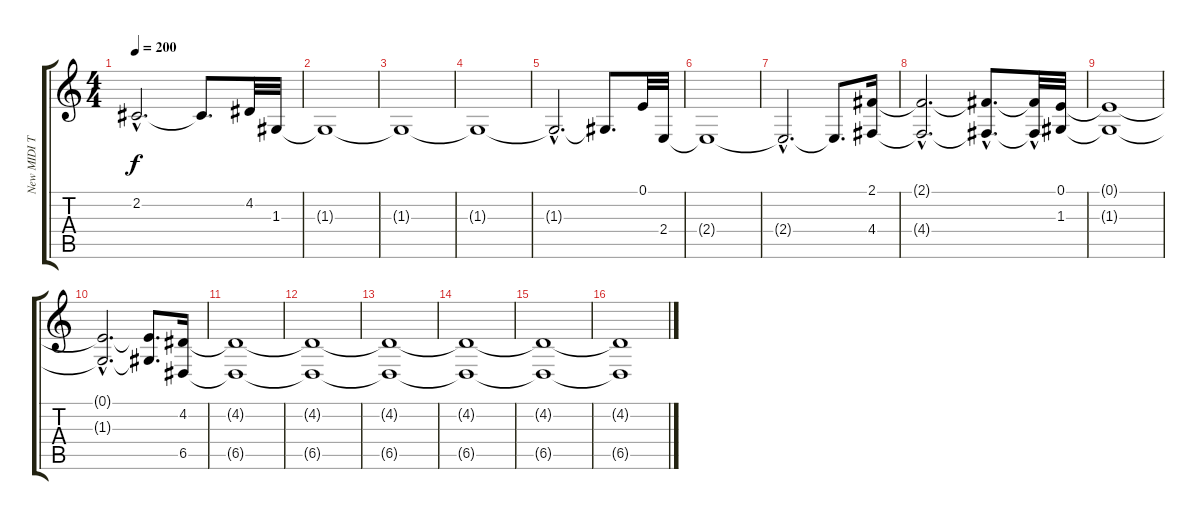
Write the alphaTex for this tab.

\track ("New MIDI Track" "New MIDI T") {instrument choiraahs}
\staff {score tabs}
\tuning (E4 B3 G3 D3 A2 E2) {hide}
\ts (4 4)
\tempo 200
\clef g2
\ks c
2.2{hac t}.2{d dy f} 2.2{t}.8{d} 4.2.32 1.3.32 |
1.3{t}.1 |
1.3{t}.1 |
1.3{t}.1 |
1.3{hac t}.2{d} 1.3{t}.8{d} 0.1.32 2.4.32 |
2.4{t}.1 |
2.4{hac t}.2{d} 2.4{t}.8{d} (2.1 4.4).16 |
(2.1{hac t} 4.4{hac t}).2{d} (2.1{hac t} 4.4{hac t}).8{d} (2.1{hac t} 4.4{t}).32 (0.1 1.3).32 |
(0.1{t} 1.3{t}).1 |
(0.1{hac t} 1.3{hac t}).2{d} (0.1{t} 1.3{t}).8{d} (4.2 6.5).16 |
(4.2{t} 6.5{t}).1 |
(4.2{t} 6.5{t}).1 |
(4.2{t} 6.5{t}).1 |
(4.2{t} 6.5{t}).1 |
(4.2{t} 6.5{t}).1 |
(4.2{t} 6.5{t}).1
